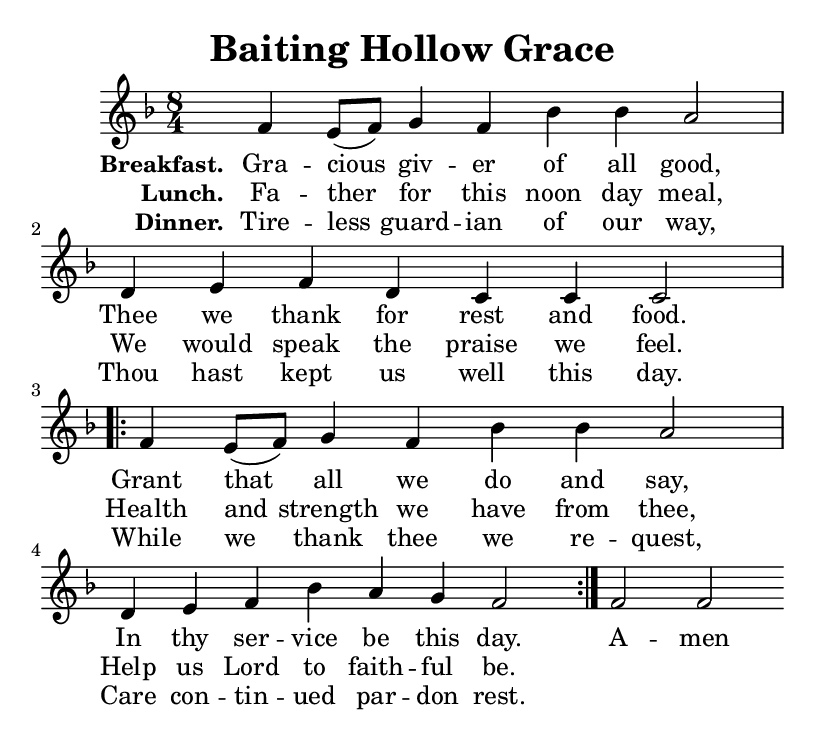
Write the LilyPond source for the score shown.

\version "2.16.2"
\include "english.ly"
#(set-default-paper-size "statement")

\header {
  title="Baiting Hollow Grace"
}

\score {
  \new Staff <<
    \new Voice = "main" \relative c' {
      \clef treble
      \time 8/4
      \key f \major
      {f4 e8( f8) g4 f bf bf a2 | \break
       d,4 e  f  d c c  c2 | \break
       \repeat volta 2 { f4 e8( f8) g4 f bf bf a2 | \break
       d,4 e f bf a g f2 } 
       f2 f2 
      }
    }
  \new Lyrics \lyricsto "main" {
    \set stanza = #"Breakfast. "
    Gra -- cious giv -- er of all good,
    Thee we thank for rest and food.
    Grant that all we do and say,
    In thy ser -- vice be this day.
    A -- men }

    \new Lyrics \lyricsto "main" { 
    \set stanza = #"Lunch. "
    Fa -- ther for this noon day meal,
    We would speak the praise we feel.
    Health and strength we have from thee,
    Help us Lord to faith -- ful be. }

   \new Lyrics \lyricsto "main" { 
    \set stanza = #"Dinner. "
    Tire -- less guard -- ian of our way,
    Thou hast kept us well this day.
    While we thank thee we re -- quest,
    Care con -- tin -- ued par -- don rest.
  }
  >>
  \layout { }
  \midi {
    \context {
    \Score
    tempoWholesPerMinute = #(ly:make-moment 100 4)
  }
}
}
